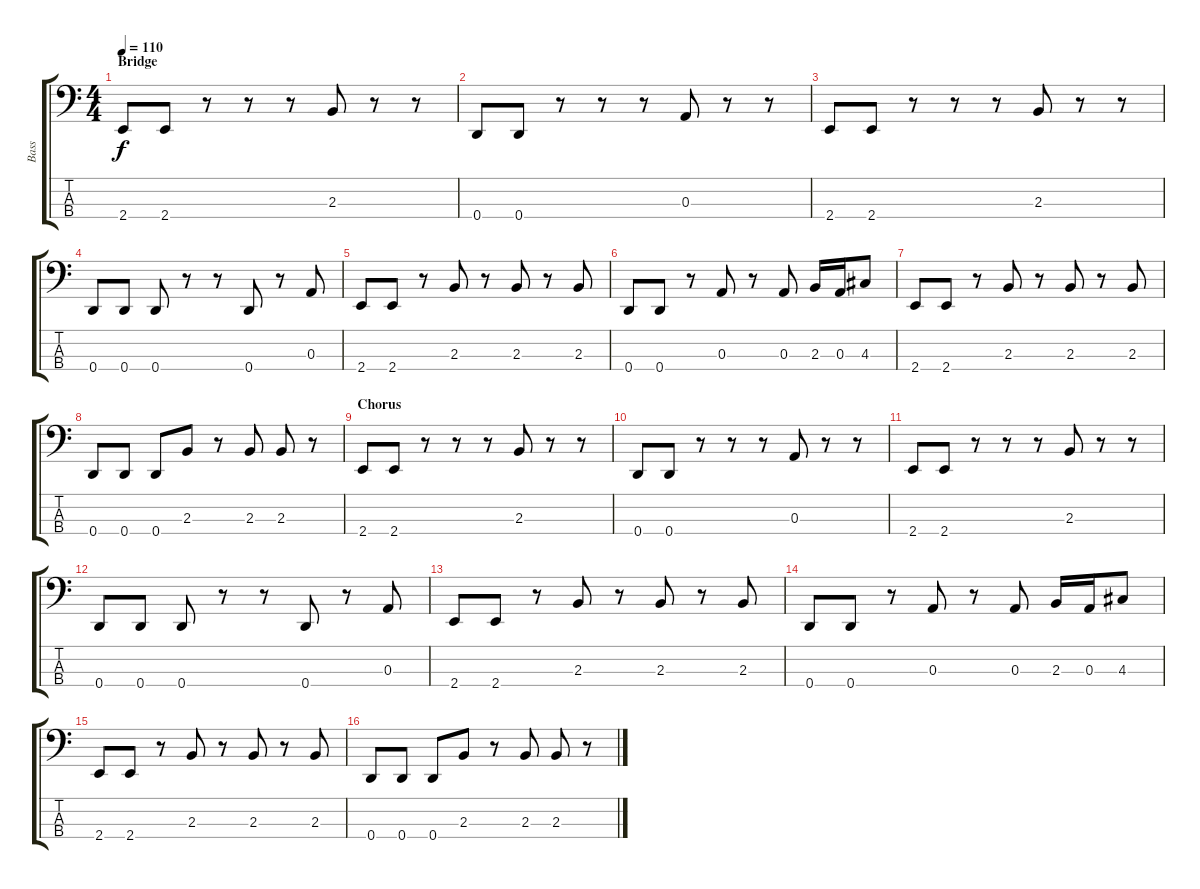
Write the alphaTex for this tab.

\track ("Bass" "Bass") {instrument electricbassfinger}
\staff {score tabs}
\tuning (G2 D2 A1 D1) {hide}
\ts (4 4)
\section ("" "Bridge")
\tempo 110
\clef f4
\ks c
2.4.8{dy f} 2.4.8 r.8 r.8 r.8 2.3.8 r.8 r.8 |
0.4.8 0.4.8 r.8 r.8 r.8 0.3.8 r.8 r.8 |
2.4.8 2.4.8 r.8 r.8 r.8 2.3.8 r.8 r.8 |
0.4.8 0.4.8 0.4.8 r.8 r.8 0.4.8 r.8 0.3.8 |
2.4.8 2.4.8 r.8 2.3.8 r.8 2.3.8 r.8 2.3.8 |
0.4.8 0.4.8 r.8 0.3.8 r.8 0.3.8 2.3.16 0.3.16 4.3.8 |
2.4.8 2.4.8 r.8 2.3.8 r.8 2.3.8 r.8 2.3.8 |
0.4.8 0.4.8 0.4.8 2.3.8 r.8 2.3.8 2.3.8 r.8 |
\section ("" "Chorus")
2.4.8 2.4.8 r.8 r.8 r.8 2.3.8 r.8 r.8 |
0.4.8 0.4.8 r.8 r.8 r.8 0.3.8 r.8 r.8 |
2.4.8 2.4.8 r.8 r.8 r.8 2.3.8 r.8 r.8 |
0.4.8 0.4.8 0.4.8 r.8 r.8 0.4.8 r.8 0.3.8 |
2.4.8 2.4.8 r.8 2.3.8 r.8 2.3.8 r.8 2.3.8 |
0.4.8 0.4.8 r.8 0.3.8 r.8 0.3.8 2.3.16 0.3.16 4.3.8 |
2.4.8 2.4.8 r.8 2.3.8 r.8 2.3.8 r.8 2.3.8 |
0.4.8 0.4.8 0.4.8 2.3.8 r.8 2.3.8 2.3.8 r.8
